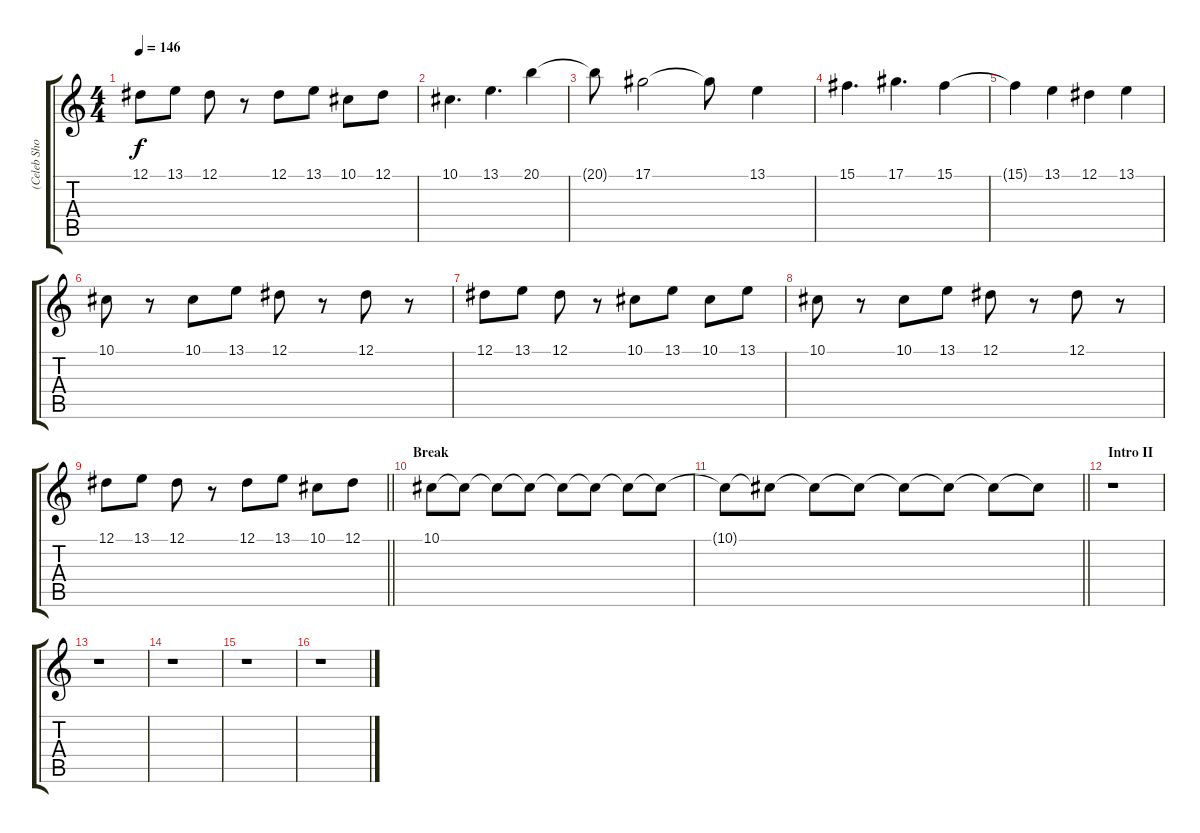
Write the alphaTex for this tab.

\track ("(Celeb Shomo) Synth" "(Celeb Sho") {instrument lead2sawtooth}
\staff {score tabs}
\tuning (Eb4 Bb3 Gb3 Db3 Ab2 Db2) {hide}
\ts (4 4)
\tempo 146
\clef g2
\ks c
12.1.8{dy f} 13.1.8 12.1.8 r.8 12.1.8 13.1.8 10.1.8 12.1.8 |
10.1.4{d} 13.1.4{d} 20.1.4 |
20.1{t}.8 17.1.2 17.1{t}.8 13.1.4 |
15.1.4{d} 17.1.4{d} 15.1.4 |
15.1{t}.4 13.1.4 12.1.4 13.1.4 |
10.1.8 r.8 10.1.8 13.1.8 12.1.8 r.8 12.1.8 r.8 |
12.1.8 13.1.8 12.1.8 r.8 10.1.8 13.1.8 10.1.8 13.1.8 |
10.1.8 r.8 10.1.8 13.1.8 12.1.8 r.8 12.1.8 r.8 |
\barLineRight lightlight
12.1.8 13.1.8 12.1.8 r.8 12.1.8 13.1.8 10.1.8 12.1.8 |
\section ("" "Break")
10.1.8 10.1{t}.8 10.1{t}.8 10.1{t}.8 10.1{t}.8 10.1{t}.8 10.1{t}.8 10.1{t}.8 |
\barLineRight lightlight
10.1{t}.8 10.1{t}.8 10.1{t}.8 10.1{t}.8{volume 0} 10.1{t}.8 10.1{t}.8 10.1{t}.8 10.1{t}.8 |
\section ("" "Intro II")
r.1 |
r.1{volume 13} |
r.1 |
r.1 |
r.1
